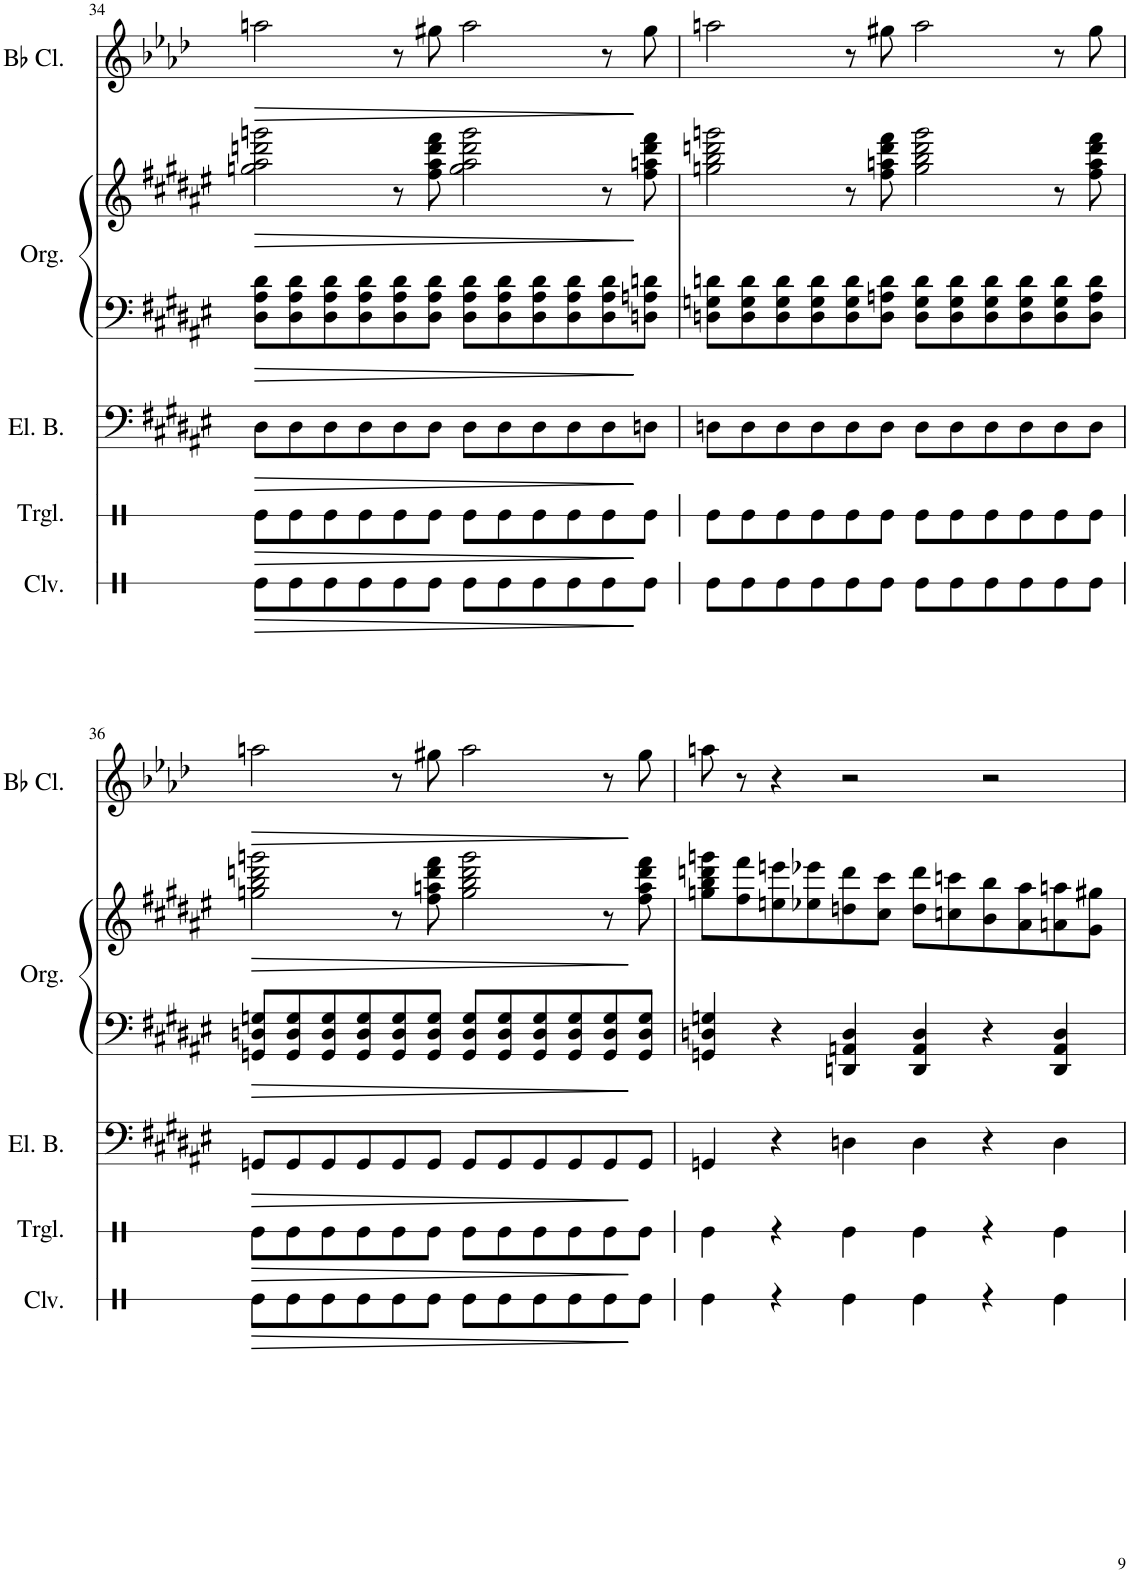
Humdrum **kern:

**kern	**dynam	**kern	**dynam	**kern	**dynam	**kern	**kern	**dynam	**kern	**dynam
*part5	*part5	*part4	*part4	*part3	*part3	*part2	*part2	*part2	*part1	*part1
*staff6	*staff6	*staff5	*staff5	*staff4	*staff4	*staff3	*staff2	*staff2/3	*staff1	*staff1
*I"Claves	*	*I"Triangle	*	*I"Electric Bass	*	*I"Organ	*	*	*I"Bb Clarinet	*
*I'Clv.	*	*I'Trgl.	*	*I'El. B.	*	*I'Org.	*	*	*I'Bb Cl.	*
!!LO:PB:g=z
*clefX	*	*clefX	*	*clefF4	*	*clefF4	*clefG2	*	*clefG2	*
*	*	*	*	*	*	*	*	*	*Trd1c2	*
*k[]	*	*k[]	*	*k[f#c#g#d#a#e#]	*	*k[f#c#g#d#a#e#]	*k[f#c#g#d#a#e#]	*	*k[b-e-a-d-]	*
*M6/4	*	*M6/4	*	*M6/4	*	*M6/4	*M6/4	*	*M6/4	*
=34	=34	=34	=34	=34	=34	=34	=34	=34	=34	=34
!	!LO:HP:b	!	!LO:HP:b	!	!LO:HP:b	!	!	!LO:HP:b	!	!LO:HP:b
8Re\L	>	8Re\L	>	8D#\L	>	8D#\ 8A#\ 8d#\L	2ggn\ 2aa#\ 2dddn\ 2gggn\	>	2aan\	>
8Re\	.	8Re\	.	8D#\	.	8D#\ 8A#\ 8d#\	.	.	.	.
8Re\	.	8Re\	.	8D#\	.	8D#\ 8A#\ 8d#\	.	.	.	.
8Re\	.	8Re\	.	8D#\	.	8D#\ 8A#\ 8d#\	.	.	.	.
8Re\	.	8Re\	.	8D#\	.	8D#\ 8A#\ 8d#\	8r	.	8r	.
8Re\J	.	8Re\J	.	8D#\J	.	8D#\ 8A#\ 8d#\J	8ff#\ 8aa#\ 8ddd\ 8fff#\	.	8gg#X\	.
8Re\L	.	8Re\L	.	8D#\L	.	8D#\ 8A#\ 8d#\L	2gg\ 2aa#\ 2ddd\ 2ggg\	.	2aa\	.
8Re\	.	8Re\	.	8D#\	.	8D#\ 8A#\ 8d#\	.	.	.	.
8Re\	.	8Re\	.	8D#\	.	8D#\ 8A#\ 8d#\	.	.	.	.
8Re\	.	8Re\	.	8D#\	.	8D#\ 8A#\ 8d#\	.	.	.	.
8Re\	.	8Re\	.	8D#\	.	8D#\ 8A#\ 8d#\	8r	.	8r	.
8Re\J	]	8Re\J	]	8Dn\J	]	8Dn\ 8An\ 8dn\J	8ff#\ 8aan\ 8ddd\ 8fff#\	]	8gg#\	]
=35	=35	=35	=35	=35	=35	=35	=35	=35	=35	=35
8Re\L	.	8Re\L	.	8Dn\L	.	8Dn\ 8Gn\ 8dn\L	2ggn\ 2bb\ 2dddn\ 2gggn\	.	2aan\	.
8Re\	.	8Re\	.	8D\	.	8D\ 8G\ 8d\	.	.	.	.
8Re\	.	8Re\	.	8D\	.	8D\ 8G\ 8d\	.	.	.	.
8Re\	.	8Re\	.	8D\	.	8D\ 8G\ 8d\	.	.	.	.
8Re\	.	8Re\	.	8D\	.	8D\ 8G\ 8d\	8r	.	8r	.
8Re\J	.	8Re\J	.	8D\J	.	8D\ 8An\ 8d\J	8ff#\ 8aan\ 8ddd\ 8fff#\	.	8gg#X\	.
8Re\L	.	8Re\L	.	8D\L	.	8D\ 8G\ 8d\L	2gg\ 2bb\ 2ddd\ 2ggg\	.	2aa\	.
8Re\	.	8Re\	.	8D\	.	8D\ 8G\ 8d\	.	.	.	.
8Re\	.	8Re\	.	8D\	.	8D\ 8G\ 8d\	.	.	.	.
8Re\	.	8Re\	.	8D\	.	8D\ 8G\ 8d\	.	.	.	.
8Re\	.	8Re\	.	8D\	.	8D\ 8G\ 8d\	8r	.	8r	.
8Re\J	.	8Re\J	.	8D\J	.	8D\ 8A\ 8d\J	8ff#\ 8aa\ 8ddd\ 8fff#\	.	8gg#\	.
!!LO:LB:g=z
=36	=36	=36	=36	=36	=36	=36	=36	=36	=36	=36
!	!LO:HP:b	!	!LO:HP:b	!	!LO:HP:b	!	!	!LO:HP:b	!	!LO:HP:b
8Re\L	>	8Re\L	>	8GGn/L	>	8GGn/ 8Dn/ 8Gn/L	2ggn\ 2bb\ 2dddn\ 2gggn\	>	2aan\	>
8Re\	.	8Re\	.	8GG/	.	8GG/ 8D/ 8G/	.	.	.	.
8Re\	.	8Re\	.	8GG/	.	8GG/ 8D/ 8G/	.	.	.	.
8Re\	.	8Re\	.	8GG/	.	8GG/ 8D/ 8G/	.	.	.	.
8Re\	.	8Re\	.	8GG/	.	8GG/ 8D/ 8G/	8r	.	8r	.
8Re\J	.	8Re\J	.	8GG/J	.	8GG/ 8D/ 8G/J	8ff#\ 8aan\ 8ddd\ 8fff#\	.	8gg#X\	.
8Re\L	.	8Re\L	.	8GG/L	.	8GG/ 8D/ 8G/L	2gg\ 2bb\ 2ddd\ 2ggg\	.	2aa\	.
8Re\	.	8Re\	.	8GG/	.	8GG/ 8D/ 8G/	.	.	.	.
8Re\	.	8Re\	.	8GG/	.	8GG/ 8D/ 8G/	.	.	.	.
8Re\	.	8Re\	.	8GG/	.	8GG/ 8D/ 8G/	.	.	.	.
8Re\	.	8Re\	.	8GG/	.	8GG/ 8D/ 8G/	8r	.	8r	.
8Re\J	]	8Re\J	]	8GG/J	]	8GG/ 8D/ 8G/J	8ff#\ 8aa\ 8ddd\ 8fff#\	]	8gg#\	]
=37	=37	=37	=37	=37	=37	=37	=37	=37	=37	=37
4Re\	.	4Re\	.	4GGn/	.	4GGn/ 4Dn/ 4Gn/	8ggn\ 8bb\ 8dddn\ 8gggn\L	.	8aan\	.
.	.	.	.	.	.	.	8ff#\ 8fff#\	.	8r	.
4r	.	4r	.	4r	.	4r	8een\ 8eeen\	.	4r	.
.	.	.	.	.	.	.	8ee-X\ 8eee-X\	.	.	.
4Re\	.	4Re\	.	4Dn\	.	4DDn/ 4AAn/ 4D/	8ddn\ 8ddd\	.	2r	.
.	.	.	.	.	.	.	8cc#\ 8ccc#\J	.	.	.
4Re\	.	4Re\	.	4D\	.	4DD/ 4AA/ 4D/	8dd\ 8ddd\L	.	.	.
.	.	.	.	.	.	.	8ccn\ 8cccn\	.	.	.
4r	.	4r	.	4r	.	4r	8b\ 8bb\	.	2r	.
.	.	.	.	.	.	.	8a#\ 8aa#\	.	.	.
4Re\	.	4Re\	.	4D\	.	4DD/ 4AA/ 4D/	8an\ 8aan\	.	.	.
.	.	.	.	.	.	.	8g#\ 8gg#X\J	.	.	.
=	=	=	=	=	=	=	=	=	=	=
*-	*-	*-	*-	*-	*-	*-	*-	*-	*-	*-
